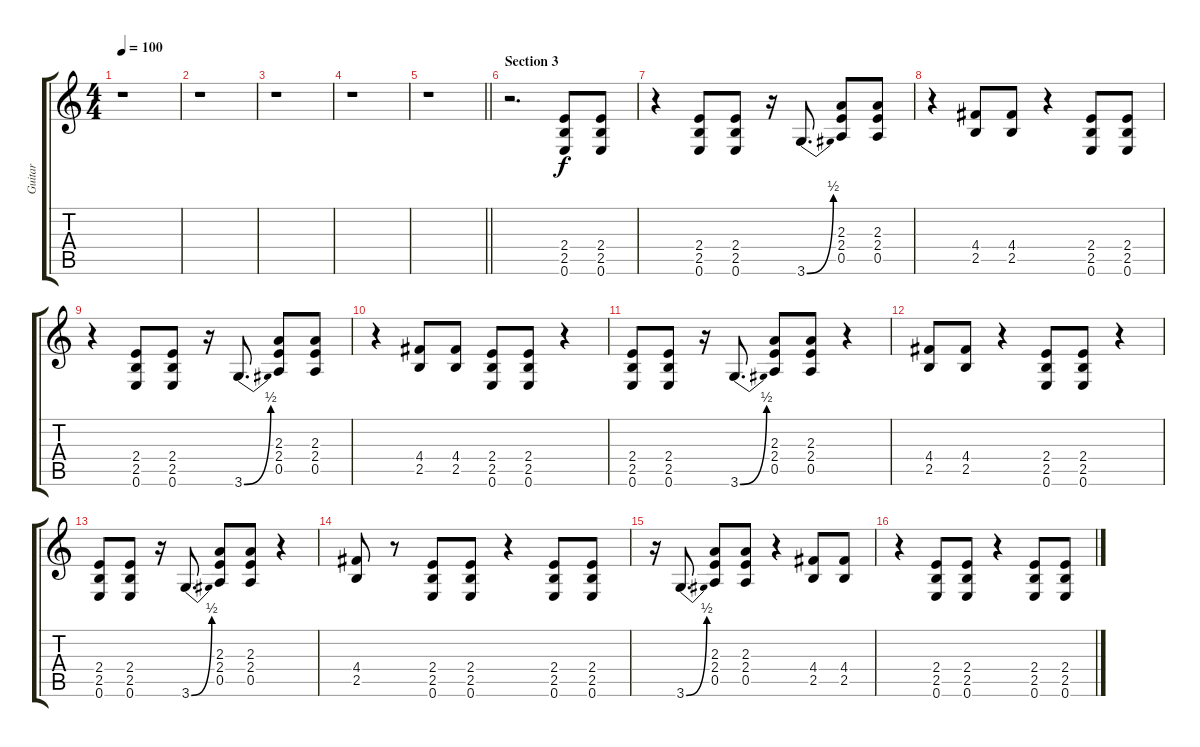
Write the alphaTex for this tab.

\track ("Guitar" "Guitar") {instrument distortionguitar}
\staff {score tabs}
\tuning (E4 B3 G3 D3 A2 E2) {hide}
\ts (4 4)
\tempo 100
\clef g2
\ks c
r.1{dy f} |
r.1 |
r.1 |
r.1 |
\barLineRight lightlight
r.1 |
\section ("" "Section 3")
r.2{d} (2.4 2.5 0.6).8 (2.4 2.5 0.6).8 |
r.4 (2.4 2.5 0.6).8 (2.4 2.5 0.6).8 r.16 3.6{be (bend 0 0 60 2)}.8{d} (2.3 2.4 0.5).8 (2.3 2.4 0.5).8 |
r.4 (4.4 2.5).8 (4.4 2.5).8 r.4 (2.4 2.5 0.6).8 (2.4 2.5 0.6).8 |
r.4 (2.4 2.5 0.6).8 (2.4 2.5 0.6).8 r.16 3.6{be (bend 0 0 60 2)}.8{d} (2.3 2.4 0.5).8 (2.3 2.4 0.5).8 |
r.4 (4.4 2.5).8 (4.4 2.5).8 (2.4 2.5 0.6).8 (2.4 2.5 0.6).8 r.4 |
(2.4 2.5 0.6).8 (2.4 2.5 0.6).8 r.16 3.6{be (bend 0 0 60 2)}.8{d} (2.3 2.4 0.5).8 (2.3 2.4 0.5).8 r.4 |
(4.4 2.5).8 (4.4 2.5).8 r.4 (2.4 2.5 0.6).8 (2.4 2.5 0.6).8 r.4 |
(2.4 2.5 0.6).8 (2.4 2.5 0.6).8 r.16 3.6{be (bend 0 0 60 2)}.8{d} (2.3 2.4 0.5).8 (2.3 2.4 0.5).8 r.4 |
(4.4 2.5).8 r.8 (2.4 2.5 0.6).8 (2.4 2.5 0.6).8 r.4 (2.4 2.5 0.6).8 (2.4 2.5 0.6).8 |
r.16 3.6{be (bend 0 0 60 2)}.8{d} (2.3 2.4 0.5).8 (2.3 2.4 0.5).8 r.4 (4.4 2.5).8 (4.4 2.5).8 |
r.4 (2.4 2.5 0.6).8 (2.4 2.5 0.6).8 r.4 (2.4 2.5 0.6).8 (2.4 2.5 0.6).8
